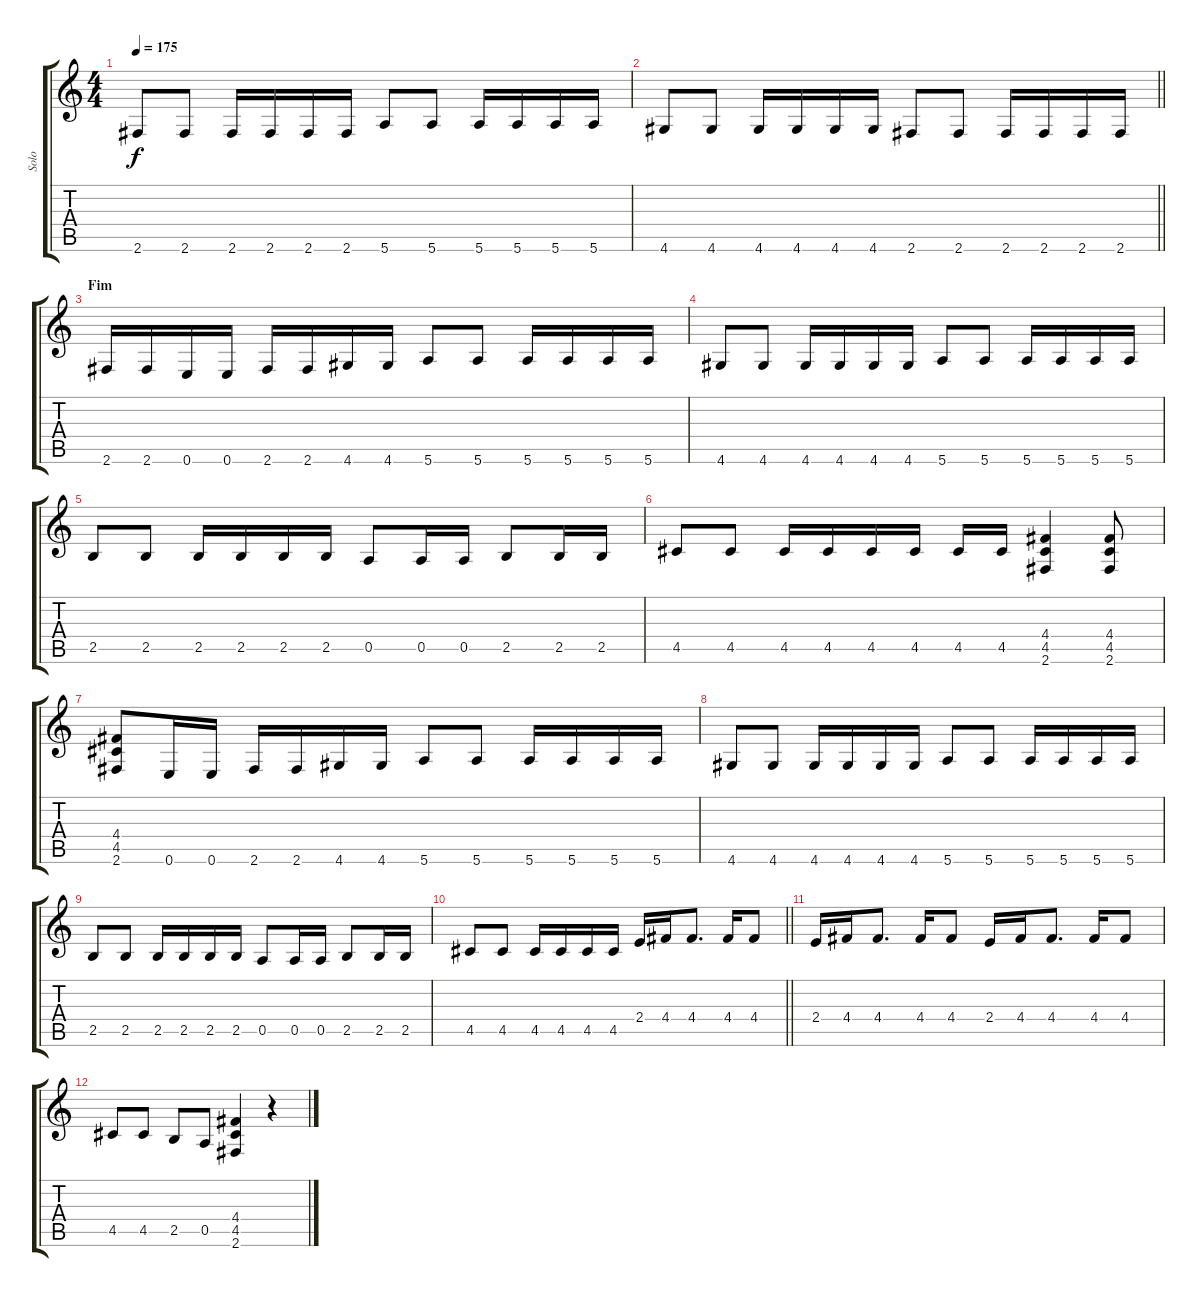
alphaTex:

\track ("Solo" "Solo") {instrument distortionguitar}
\staff {score tabs}
\tuning (E4 B3 G3 D3 A2 E2) {hide}
\ts (4 4)
\tempo 175
\clef g2
\ks c
2.6.8{dy f} 2.6.8 2.6.16 2.6.16 2.6.16 2.6.16 5.6.8 5.6.8 5.6.16 5.6.16 5.6.16 5.6.16 |
\barLineRight lightlight
4.6.8 4.6.8 4.6.16 4.6.16 4.6.16 4.6.16 2.6.8 2.6.8 2.6.16 2.6.16 2.6.16 2.6.16 |
\section ("" "Fim")
2.6.16 2.6.16 0.6.16 0.6.16 2.6.16 2.6.16 4.6.16 4.6.16 5.6.8 5.6.8 5.6.16 5.6.16 5.6.16 5.6.16 |
4.6.8 4.6.8 4.6.16 4.6.16 4.6.16 4.6.16 5.6.8 5.6.8 5.6.16 5.6.16 5.6.16 5.6.16 |
2.5.8 2.5.8 2.5.16 2.5.16 2.5.16 2.5.16 0.5.8 0.5.16 0.5.16 2.5.8 2.5.16 2.5.16 |
4.5.8 4.5.8 4.5.16 4.5.16 4.5.16 4.5.16 4.5.16 4.5.16 (4.4 4.5 2.6).4 (4.4 4.5 2.6).8 |
(4.4 4.5 2.6).8 0.6.16 0.6.16 2.6.16 2.6.16 4.6.16 4.6.16 5.6.8 5.6.8 5.6.16 5.6.16 5.6.16 5.6.16 |
4.6.8 4.6.8 4.6.16 4.6.16 4.6.16 4.6.16 5.6.8 5.6.8 5.6.16 5.6.16 5.6.16 5.6.16 |
2.5.8 2.5.8 2.5.16 2.5.16 2.5.16 2.5.16 0.5.8 0.5.16 0.5.16 2.5.8 2.5.16 2.5.16 |
\barLineRight lightlight
4.5.8 4.5.8 4.5.16 4.5.16 4.5.16 4.5.16 2.4.16 4.4.16 4.4.8{d} 4.4.16 4.4.8 |
2.4.16 4.4.16 4.4.8{d} 4.4.16 4.4.8 2.4.16 4.4.16 4.4.8{d} 4.4.16 4.4.8 |
4.5.8 4.5.8 2.5.8 0.5.8 (4.4 4.5 2.6).4 r.4
